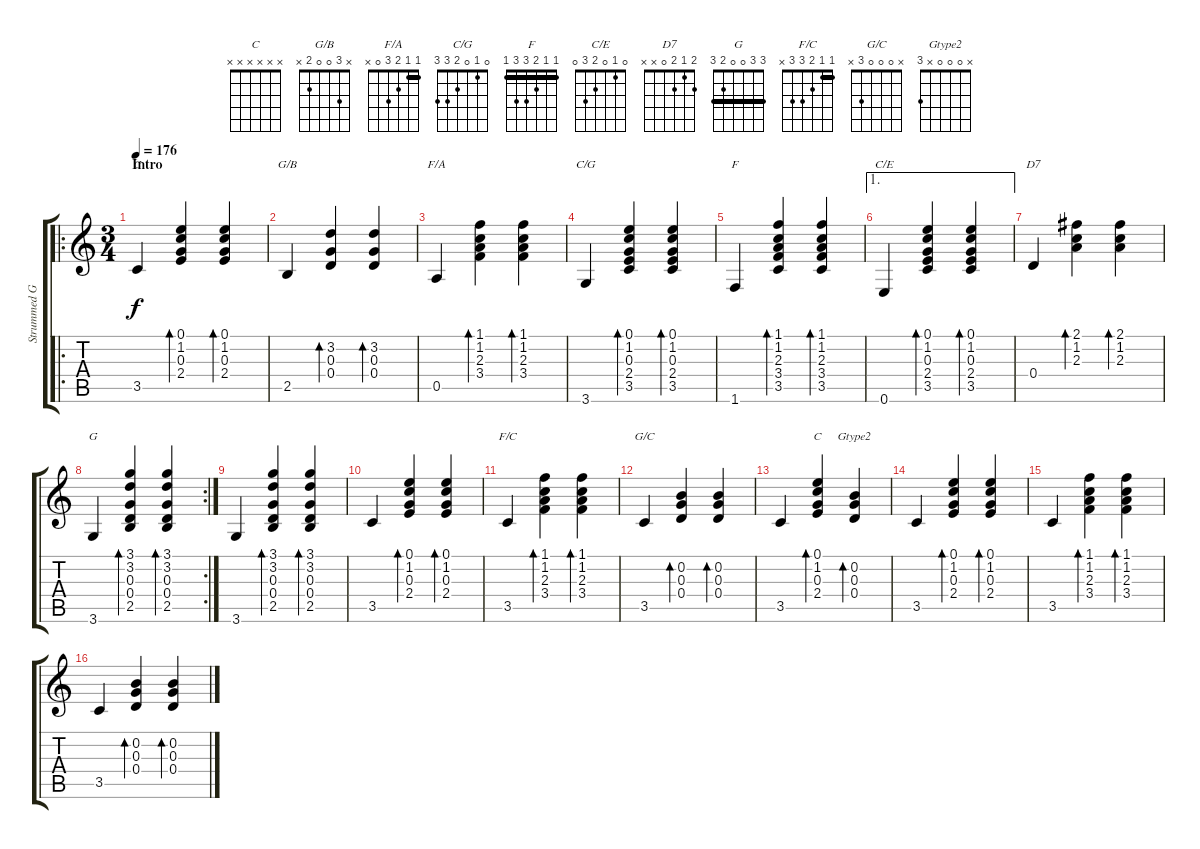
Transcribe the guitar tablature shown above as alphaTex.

\track ("Strummed Guitar" "Strummed G") {instrument acousticguitarsteel}
\staff {score tabs}
\tuning (E4 B3 G3 D3 A2 E2) {hide}
\chord ("C" x 1 x 2 3 x)
\chord ("G/B" x 3 0 0 2 x)
\chord ("F/A" 1 1 2 3 0 x) {barre 1}
\chord ("C/G" 0 1 0 2 3 3)
\chord ("F" 1 1 2 3 3 1) {barre 1}
\chord ("C/E" 0 1 0 2 3 0)
\chord ("D7" 2 1 2 0 x x)
\chord ("G" 3 3 0 0 2 3) {barre 3}
\chord ("F/C" 1 1 2 3 3 x) {barre 1}
\chord ("G/C" x 0 0 0 3 x)
\chord ("C" x x x x x x)
\chord ("Gtype2" x 0 0 0 x 3)
\ro
\ts (3 4)
\section ("" "Intro")
\tempo 176
\clef g2
\ks c
3.5.4{ch "C" dy f instrument acousticguitarsteel} (0.1 1.2 0.3 2.4).4{bd 60} (0.1 1.2 0.3 2.4).4{bd 60} |
2.5.4{ch "G/B"} (3.2 0.3 0.4).4{bd 60} (3.2 0.3 0.4).4{bd 60} |
0.5.4{ch "F/A"} (1.1 1.2 2.3 3.4).4{bd 60} (1.1 1.2 2.3 3.4).4{bd 60} |
3.6.4{ch "C/G"} (0.1 1.2 0.3 2.4 3.5).4{bd 60} (0.1 1.2 0.3 2.4 3.5).4{bd 60} |
1.6.4{ch "F"} (1.1 1.2 2.3 3.4 3.5).4{bd 60} (1.1 1.2 2.3 3.4 3.5).4{bd 60} |
\ae 1
0.6.4{ch "C/E"} (0.1 1.2 0.3 2.4 3.5).4{bd 60} (0.1 1.2 0.3 2.4 3.5).4{bd 60} |
0.4.4{ch "D7"} (2.1 1.2 2.3).4{bd 60} (2.1 1.2 2.3).4{bd 60} |
\rc 2
3.6.4{ch "G"} (3.1 3.2 0.3 0.4 2.5).4{bd 60} (3.1 3.2 0.3 0.4 2.5).4{bd 60} |
3.6.4 (3.1 3.2 0.3 0.4 2.5).4{bd 60} (3.1 3.2 0.3 0.4 2.5).4{bd 60} |
3.5.4 (0.1 1.2 0.3 2.4).4{bd 60} (0.1 1.2 0.3 2.4).4{bd 60} |
3.5.4{ch "F/C"} (1.1 1.2 2.3 3.4).4{bd 60} (1.1 1.2 2.3 3.4).4{bd 60} |
3.5.4{ch "G/C"} (0.2 0.3 0.4).4{bd 60} (0.2 0.3 0.4).4{bd 60} |
3.5.4 (0.1 1.2 0.3 2.4).4{bd 60 ch "C"} (0.2 0.3 0.4).4{bd 60 ch "Gtype2"} |
3.5.4 (0.1 1.2 0.3 2.4).4{bd 60} (0.1 1.2 0.3 2.4).4{bd 60} |
3.5.4 (1.1 1.2 2.3 3.4).4{bd 60} (1.1 1.2 2.3 3.4).4{bd 60} |
3.5.4 (0.2 0.3 0.4).4{bd 60} (0.2 0.3 0.4).4{bd 60}
